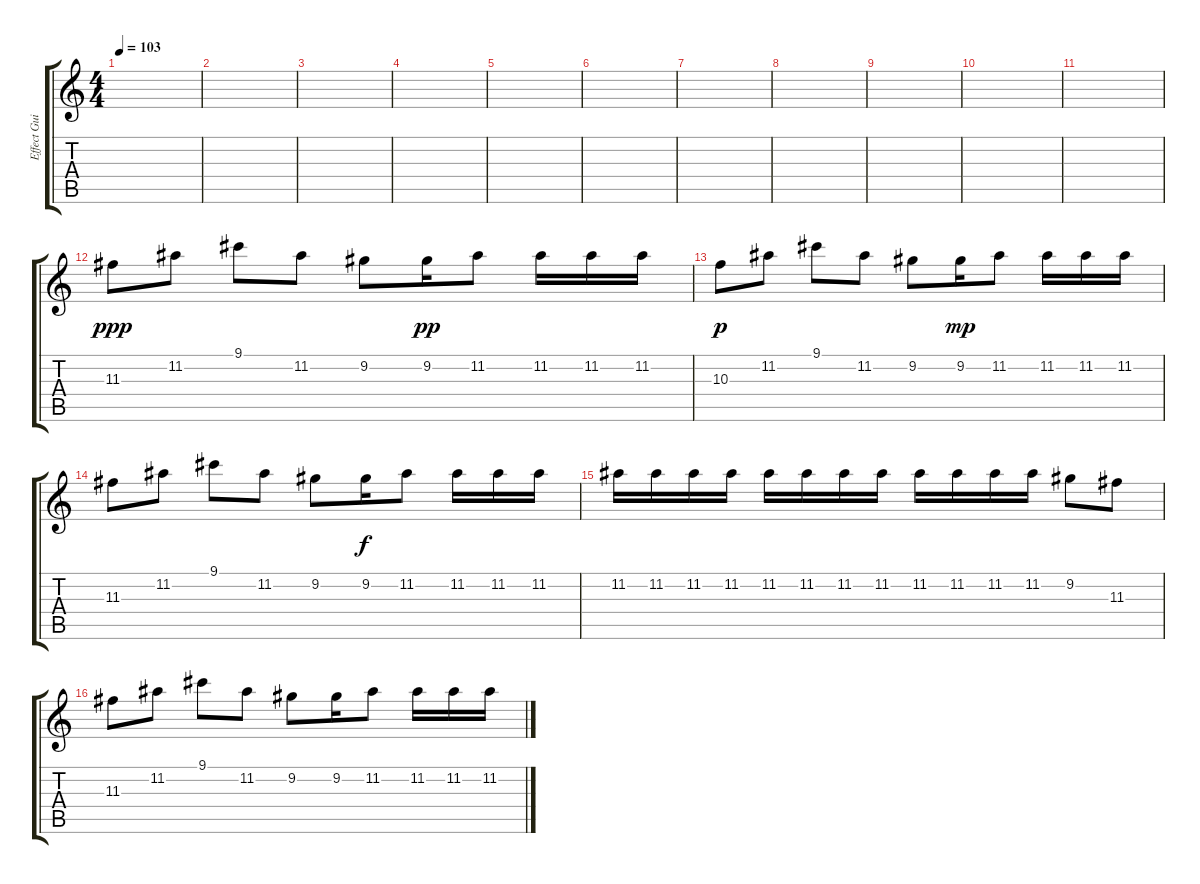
\track ("Effect Guitar" "Effect Gui") {instrument distortionguitar}
\staff {score tabs}
\tuning (E4 B3 G3 D3 A2 E2) {hide}
\ts (4 4)
\tempo 103
\clef g2
\ks c
|
|
|
|
|
|
|
|
|
|
|
11.3.8{dy ppp} 11.2.8 9.1.8 11.2.8 9.2.8 9.2.16{dy pp} 11.2.8 11.2.16 11.2.16 11.2.16 |
10.3.8{dy p} 11.2.8 9.1.8 11.2.8 9.2.8 9.2.16{dy mp} 11.2.8 11.2.16 11.2.16 11.2.16 |
11.3.8 11.2.8 9.1.8 11.2.8 9.2.8 9.2.16{dy f} 11.2.8 11.2.16 11.2.16 11.2.16 |
11.2.16 11.2.16 11.2.16 11.2.16 11.2.16 11.2.16 11.2.16 11.2.16 11.2.16 11.2.16 11.2.16 11.2.16 9.2.8 11.3.8 |
11.3.8 11.2.8 9.1.8 11.2.8 9.2.8 9.2.16 11.2.8 11.2.16 11.2.16 11.2.16
